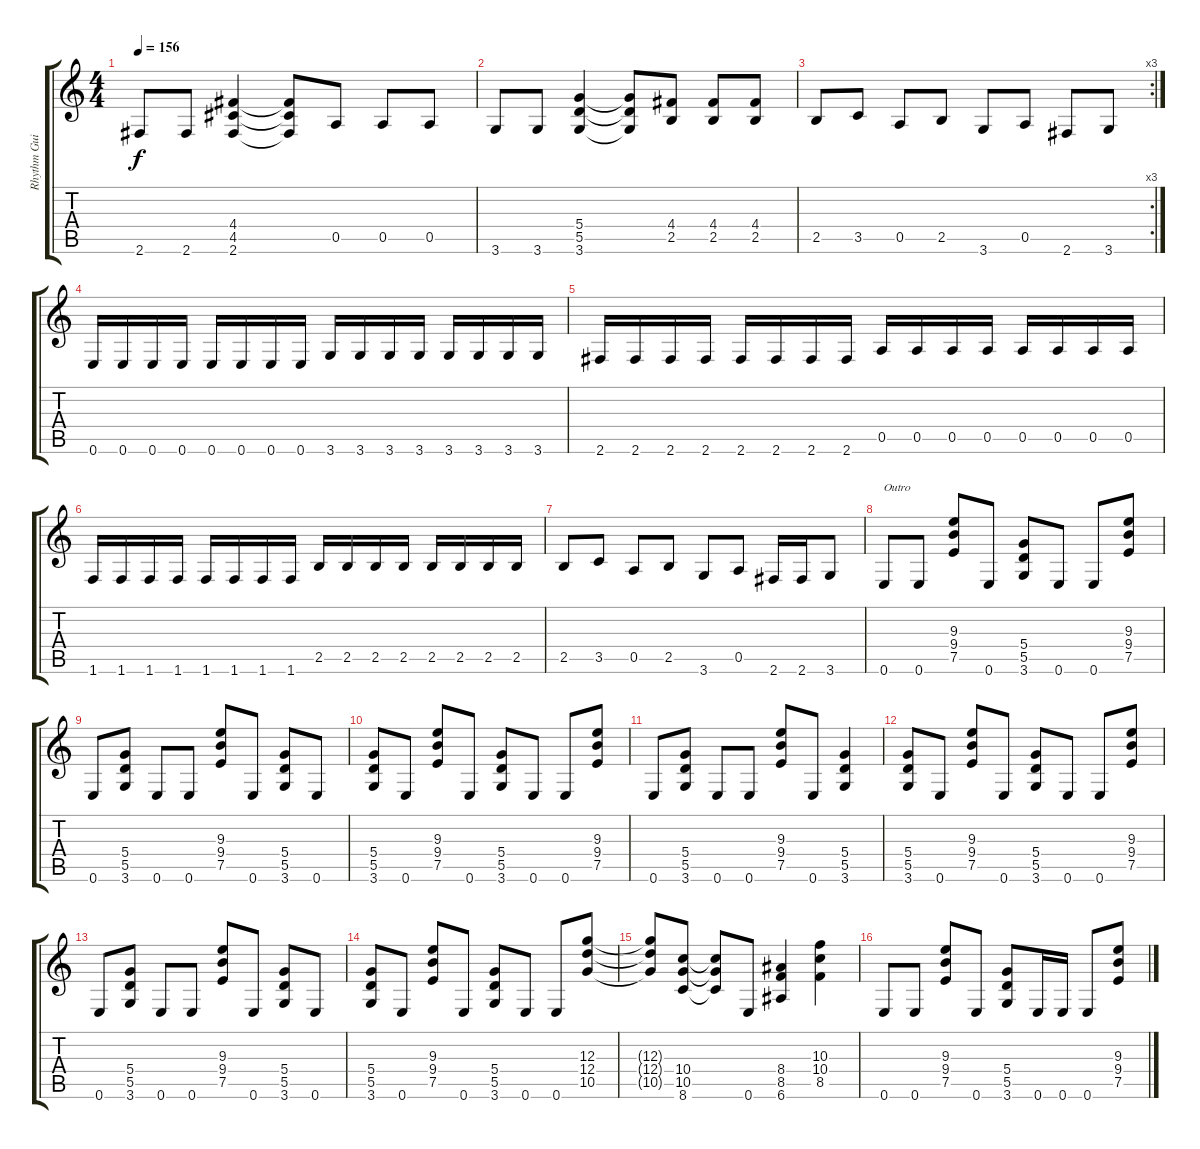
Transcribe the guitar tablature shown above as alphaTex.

\track ("Rhythm Guitar" "Rhythm Gui") {instrument overdrivenguitar}
\staff {score tabs}
\tuning (E4 B3 G3 D3 A2 E2) {hide}
\ts (4 4)
\tempo 156
\clef g2
\ks c
2.6.8{dy f} 2.6.8 (4.4 4.5 2.6).4 (4.4{t} 4.5{t} 2.6{t}).8 0.5.8 0.5.8 0.5.8 |
3.6.8 3.6.8 (5.4 5.5 3.6).4 (5.4{t} 5.5{t} 3.6{t}).8 (4.4 2.5).8 (4.4 2.5).8 (4.4 2.5).8 |
\rc 3
2.5.8 3.5.8 0.5.8 2.5.8 3.6.8 0.5.8 2.6.8 3.6.8 |
0.6.16 0.6.16 0.6.16 0.6.16 0.6.16 0.6.16 0.6.16 0.6.16 3.6.16 3.6.16 3.6.16 3.6.16 3.6.16 3.6.16 3.6.16 3.6.16 |
2.6.16 2.6.16 2.6.16 2.6.16 2.6.16 2.6.16 2.6.16 2.6.16 0.5.16 0.5.16 0.5.16 0.5.16 0.5.16 0.5.16 0.5.16 0.5.16 |
1.6.16 1.6.16 1.6.16 1.6.16 1.6.16 1.6.16 1.6.16 1.6.16 2.5.16 2.5.16 2.5.16 2.5.16 2.5.16 2.5.16 2.5.16 2.5.16 |
2.5.8 3.5.8 0.5.8 2.5.8 3.6.8 0.5.8 2.6.16 2.6.16 3.6.8 |
0.6.8{txt "Outro"} 0.6.8 (9.3 9.4 7.5).8 0.6.8 (5.4 5.5 3.6).8 0.6.8 0.6.8 (9.3 9.4 7.5).8 |
0.6.8 (5.4 5.5 3.6).8 0.6.8 0.6.8 (9.3 9.4 7.5).8 0.6.8 (5.4 5.5 3.6).8 0.6.8 |
(5.4 5.5 3.6).8 0.6.8 (9.3 9.4 7.5).8 0.6.8 (5.4 5.5 3.6).8 0.6.8 0.6.8 (9.3 9.4 7.5).8 |
0.6.8 (5.4 5.5 3.6).8 0.6.8 0.6.8 (9.3 9.4 7.5).8 0.6.8 (5.4 5.5 3.6).4 |
(5.4 5.5 3.6).8 0.6.8 (9.3 9.4 7.5).8 0.6.8 (5.4 5.5 3.6).8 0.6.8 0.6.8 (9.3 9.4 7.5).8 |
0.6.8 (5.4 5.5 3.6).8 0.6.8 0.6.8 (9.3 9.4 7.5).8 0.6.8 (5.4 5.5 3.6).8 0.6.8 |
(5.4 5.5 3.6).8 0.6.8 (9.3 9.4 7.5).8 0.6.8 (5.4 5.5 3.6).8 0.6.8 0.6.8 (12.3 12.4 10.5).8 |
(12.3{t} 12.4{t} 10.5{t}).8 (10.4 10.5 8.6).8 (10.4{t} 10.5{t} 8.6{t}).8 0.6.8 (8.4 8.5 6.6).4 (10.3 10.4 8.5).4 |
0.6.8 0.6.8 (9.3 9.4 7.5).8 0.6.8 (5.4 5.5 3.6).8 0.6.16 0.6.16 0.6.8 (9.3 9.4 7.5).8
